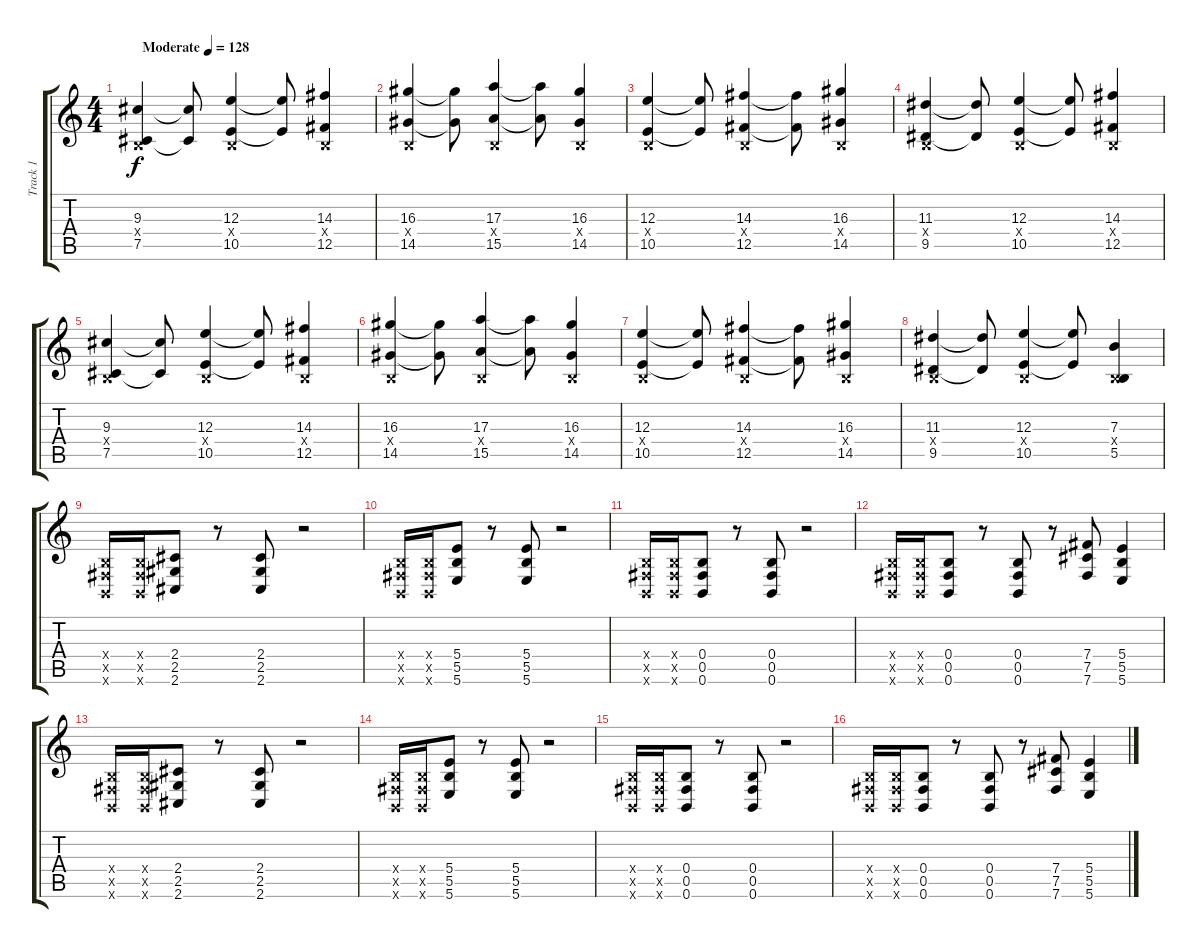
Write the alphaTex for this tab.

\track ("Track 1" "Track 1") {instrument distortionguitar}
\staff {score tabs}
\tuning (Db4 Ab3 E3 B2 Gb2 B1) {hide}
\ts (4 4)
\tempo (128 "Moderate")
\clef g2
\ks c
(9.3 0.4{x} 7.5).4{dy f instrument distortionguitar} (9.3{t} 7.5{t}).8 (12.3 0.4{x} 10.5).4 (12.3{t} 10.5{t}).8 (14.3 0.4{x} 12.5).4 |
(16.3 0.4{x} 14.5).4 (16.3{t} 14.5{t}).8 (17.3 0.4{x} 15.5).4 (17.3{t} 15.5{t}).8 (16.3 0.4{x} 14.5).4 |
(12.3 0.4{x} 10.5).4 (12.3{t} 10.5{t}).8 (14.3 0.4{x} 12.5).4 (14.3{t} 12.5{t}).8 (16.3 0.4{x} 14.5).4 |
(11.3 0.4{x} 9.5).4 (11.3{t} 9.5{t}).8 (12.3 0.4{x} 10.5).4 (12.3{t} 10.5{t}).8 (14.3 0.4{x} 12.5).4 |
(9.3 0.4{x} 7.5).4 (9.3{t} 7.5{t}).8 (12.3 0.4{x} 10.5).4 (12.3{t} 10.5{t}).8 (14.3 0.4{x} 12.5).4 |
(16.3 0.4{x} 14.5).4 (16.3{t} 14.5{t}).8 (17.3 0.4{x} 15.5).4 (17.3{t} 15.5{t}).8 (16.3 0.4{x} 14.5).4 |
(12.3 0.4{x} 10.5).4 (12.3{t} 10.5{t}).8 (14.3 0.4{x} 12.5).4 (14.3{t} 12.5{t}).8 (16.3 0.4{x} 14.5).4 |
(11.3 0.4{x} 9.5).4 (11.3{t} 9.5{t}).8 (12.3 0.4{x} 10.5).4 (12.3{t} 10.5{t}).8 (7.3 0.4{x} 5.5).4 |
(0.4{x} 0.5{x} 0.6{x}).16 (0.4{x} 0.5{x} 0.6{x}).16 (2.4 2.5 2.6).8 r.8 (2.4 2.5 2.6).8 r.2 |
(0.4{x} 0.5{x} 0.6{x}).16 (0.4{x} 0.5{x} 0.6{x}).16 (5.4 5.5 5.6).8 r.8 (5.4 5.5 5.6).8 r.2 |
(0.4{x} 0.5{x} 0.6{x}).16 (0.4{x} 0.5{x} 0.6{x}).16 (0.4 0.5 0.6).8 r.8 (0.4 0.5 0.6).8 r.2 |
(0.4{x} 0.5{x} 0.6{x}).16 (0.4{x} 0.5{x} 0.6{x}).16 (0.4 0.5 0.6).8 r.8 (0.4 0.5 0.6).8 r.8 (7.4 7.5 7.6).8 (5.4 5.5 5.6).4 |
(0.4{x} 0.5{x} 0.6{x}).16 (0.4{x} 0.5{x} 0.6{x}).16 (2.4 2.5 2.6).8 r.8 (2.4 2.5 2.6).8 r.2 |
(0.4{x} 0.5{x} 0.6{x}).16 (0.4{x} 0.5{x} 0.6{x}).16 (5.4 5.5 5.6).8 r.8 (5.4 5.5 5.6).8 r.2 |
(0.4{x} 0.5{x} 0.6{x}).16 (0.4{x} 0.5{x} 0.6{x}).16 (0.4 0.5 0.6).8 r.8 (0.4 0.5 0.6).8 r.2 |
(0.4{x} 0.5{x} 0.6{x}).16 (0.4{x} 0.5{x} 0.6{x}).16 (0.4 0.5 0.6).8 r.8 (0.4 0.5 0.6).8 r.8 (7.4 7.5 7.6).8 (5.4 5.5 5.6).4
